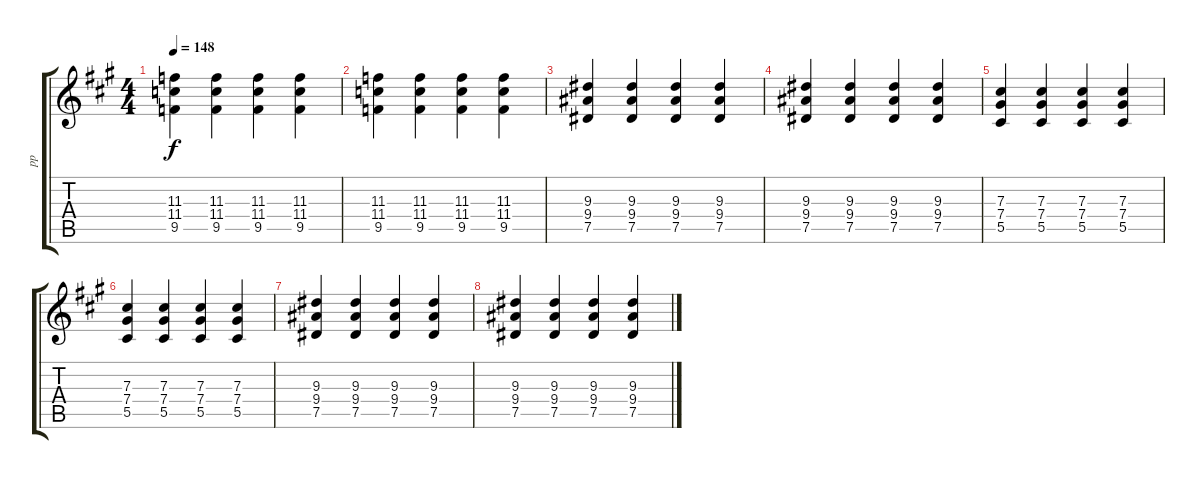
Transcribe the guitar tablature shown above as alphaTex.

\track ("pp" "pp") {instrument overdrivenguitar}
\staff {score tabs}
\tuning (Eb4 Bb3 Gb3 Db3 Ab2 Eb2) {hide}
\ts (4 4)
\tempo 148
\clef g2
\ks a
(11.3 11.4 9.5).4{dy f} (11.3 11.4 9.5).4 (11.3 11.4 9.5).4 (11.3 11.4 9.5).4 |
(11.3 11.4 9.5).4 (11.3 11.4 9.5).4 (11.3 11.4 9.5).4 (11.3 11.4 9.5).4 |
(9.3 9.4 7.5).4 (9.3 9.4 7.5).4 (9.3 9.4 7.5).4 (9.3 9.4 7.5).4 |
(9.3 9.4 7.5).4 (9.3 9.4 7.5).4 (9.3 9.4 7.5).4 (9.3 9.4 7.5).4 |
(7.3 7.4 5.5).4 (7.3 7.4 5.5).4 (7.3 7.4 5.5).4 (7.3 7.4 5.5).4 |
(7.3 7.4 5.5).4 (7.3 7.4 5.5).4 (7.3 7.4 5.5).4 (7.3 7.4 5.5).4 |
(9.3 9.4 7.5).4 (9.3 9.4 7.5).4 (9.3 9.4 7.5).4 (9.3 9.4 7.5).4 |
(9.3 9.4 7.5).4 (9.3 9.4 7.5).4 (9.3 9.4 7.5).4 (9.3 9.4 7.5).4
